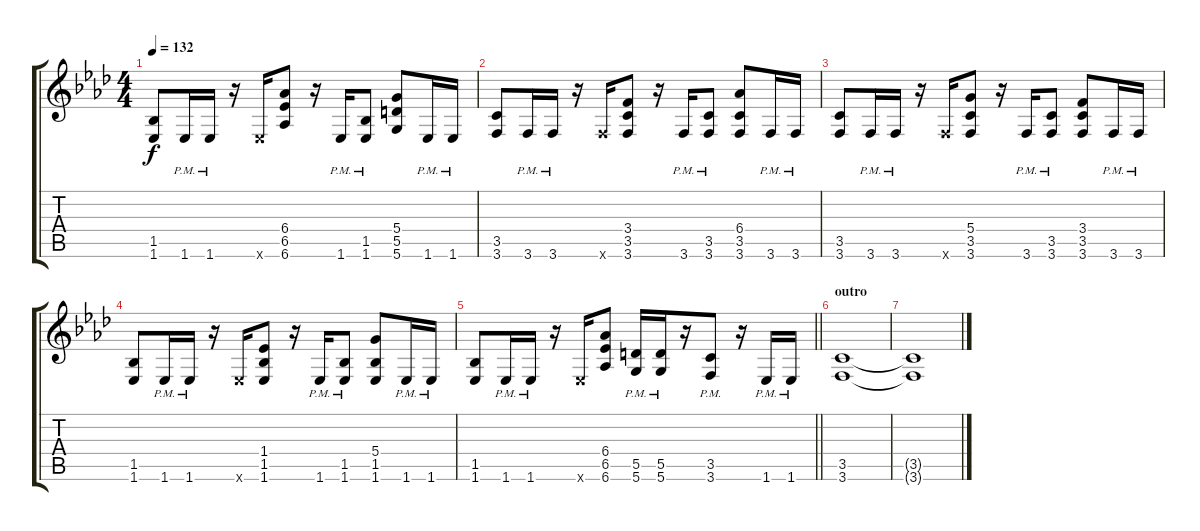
\track "" {instrument distortionguitar}
\staff {score tabs}
\tuning (E4 B3 G3 D3 A2 D2) {hide}
\ts (4 4)
\tempo 132
\clef g2
\ks fminor
(1.5 1.6).8{dy f} 1.6{pm}.16 1.6{pm}.16 r.16 1.6{x}.16 (6.4 6.5 6.6).8 r.16 1.6{pm}.16 (1.5{pm} 1.6{pm}).8 (5.4 5.5 5.6).8 1.6{pm}.16 1.6{pm}.16 |
(3.5 3.6).8 3.6{pm}.16 3.6{pm}.16 r.16 3.6{x}.16 (3.4 3.5 3.6).8 r.16 3.6{pm}.16 (3.5{pm} 3.6{pm}).8 (6.4 3.5 3.6).8 3.6{pm}.16 3.6{pm}.16 |
(3.5 3.6).8 3.6{pm}.16 3.6{pm}.16 r.16 3.6{x}.16 (5.4 3.5 3.6).8 r.16 3.6{pm}.16 (3.5{pm} 3.6{pm}).8 (3.4 3.5 3.6).8 3.6{pm}.16 3.6{pm}.16 |
(1.5 1.6).8 1.6{pm}.16 1.6{pm}.16 r.16 1.6{x}.16 (1.4 1.5 1.6).8 r.16 1.6{pm}.16 (1.5{pm} 1.6{pm}).8 (5.4 1.5 1.6).8 1.6{pm}.16 1.6{pm}.16 |
\barLineRight lightlight
(1.5 1.6).8 1.6{pm}.16 1.6{pm}.16 r.16 1.6{x}.16 (6.4 6.5 6.6).8 (5.5{pm} 5.6{pm}).16 (5.5{pm} 5.6{pm}).16 r.16 (3.5{pm} 3.6{pm}).8 r.16 1.6{pm}.16 1.6{pm}.16 |
\section ("" "outro")
(3.5 3.6).1{volume 0} |
(3.5{t} 3.6{t}).1
